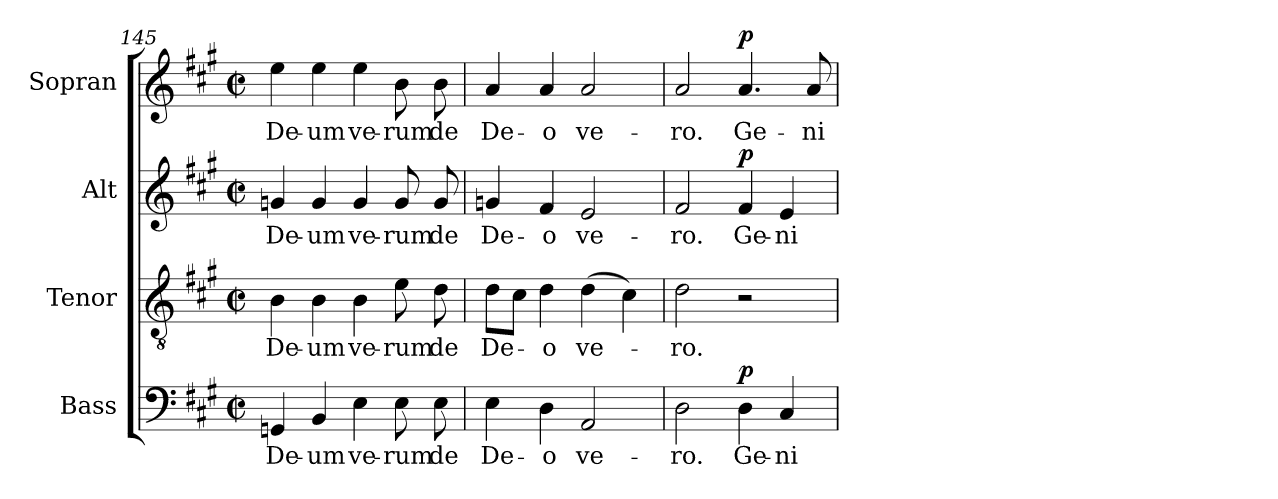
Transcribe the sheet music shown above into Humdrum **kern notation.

**kern	**text	**dynam	**kern	**text	**kern	**text	**dynam	**kern	**text	**dynam
*part4	*part4	*part4	*part3	*part3	*part2	*part2	*part2	*part1	*part1	*part1
*staff4	*staff4	*staff4	*staff3	*staff3	*staff2	*staff2	*staff2	*staff1	*staff1	*staff1
*I"Bass	*	*	*I"Tenor	*	*I"Alt	*	*	*I"Sopran	*	*
*I'B.	*	*	*I'T.	*	*I'A.	*	*	*I'S.	*	*
*clefF4	*	*	*clefGv2	*	*clefG2	*	*	*clefG2	*	*
*k[f#c#g#]	*	*	*k[f#c#g#]	*	*k[f#c#g#]	*	*	*k[f#c#g#]	*	*
*A:	*	*	*A:	*	*A:	*	*	*A:	*	*
*M2/2	*	*	*M2/2	*	*M2/2	*	*	*M2/2	*	*
*met(c|)	*	*	*met(c|)	*	*met(c|)	*	*	*met(c|)	*	*
=145	=145	=145	=145	=145	=145	=145	=145	=145	=145	=145
!	!LO:LY:b	!	!	!LO:LY:b	!	!LO:LY:b	!	!	!LO:LY:b	!
4GGn/	De-	.	4B\	De-	4gn/	De-	.	4ee\	De-	.
!	!LO:LY:b	!	!	!LO:LY:b	!	!LO:LY:b	!	!	!LO:LY:b	!
4BB/	-um	.	4B\	-um	4g/	-um	.	4ee\	-um	.
!	!LO:LY:b	!	!	!LO:LY:b	!	!LO:LY:b	!	!	!LO:LY:b	!
4E\	ve-	.	4B\	ve-	4g/	ve-	.	4ee\	ve-	.
!	!LO:LY:b	!	!	!LO:LY:b	!	!LO:LY:b	!	!	!LO:LY:b	!
8E\	-rum	.	8e\	-rum	8g/	-rum	.	8b\	-rum	.
!	!LO:LY:b	!	!	!LO:LY:b	!	!LO:LY:b	!	!	!LO:LY:b	!
8E\	de	.	8d\	de	8g/	de	.	8b\	de	.
!!LO:LB:g=z
=146	=146	=146	=146	=146	=146	=146	=146	=146	=146	=146
!	!LO:LY:b	!	!	!LO:LY:b	!	!LO:LY:b	!	!	!LO:LY:b	!
4E\	De-	.	8d\L	De-	4gn/	De-	.	4a/	De-	.
.	.	.	8c#\J	.	.	.	.	.	.	.
!	!LO:LY:b	!	!	!LO:LY:b	!	!LO:LY:b	!	!	!LO:LY:b	!
4D\	-o	.	4d\	-o	4f#/	-o	.	4a/	-o	.
!	!LO:LY:b	!	!	!LO:LY:b	!	!LO:LY:b	!	!	!LO:LY:b	!
2AA/	ve-	.	(>4d\	ve-	2e/	ve-	.	2a/	ve-	.
.	.	.	4c#\)	.	.	.	.	.	.	.
=147	=147	=147	=147	=147	=147	=147	=147	=147	=147	=147
!	!LO:LY:b	!	!	!LO:LY:b	!	!LO:LY:b	!	!	!LO:LY:b	!
2D\	-ro.	.	2d\	-ro.	2f#/	-ro.	.	2a/	-ro.	.
!	!LO:LY:b	!LO:DY:a	!	!	!	!LO:LY:b	!LO:DY:a	!	!LO:LY:b	!LO:DY:a
4D\	Ge-	p	2r	.	4f#/	Ge-	p	4.a/	Ge-	p
!	!LO:LY:b	!	!	!	!	!LO:LY:b	!	!	!	!
4C#/	-ni-	.	.	.	4e/	-ni-	.	.	.	.
!	!	!	!	!	!	!	!	!	!LO:LY:b	!
.	.	.	.	.	.	.	.	8a/	-ni-	.
=	=	=	=	=	=	=	=	=	=	=
*-	*-	*-	*-	*-	*-	*-	*-	*-	*-	*-
